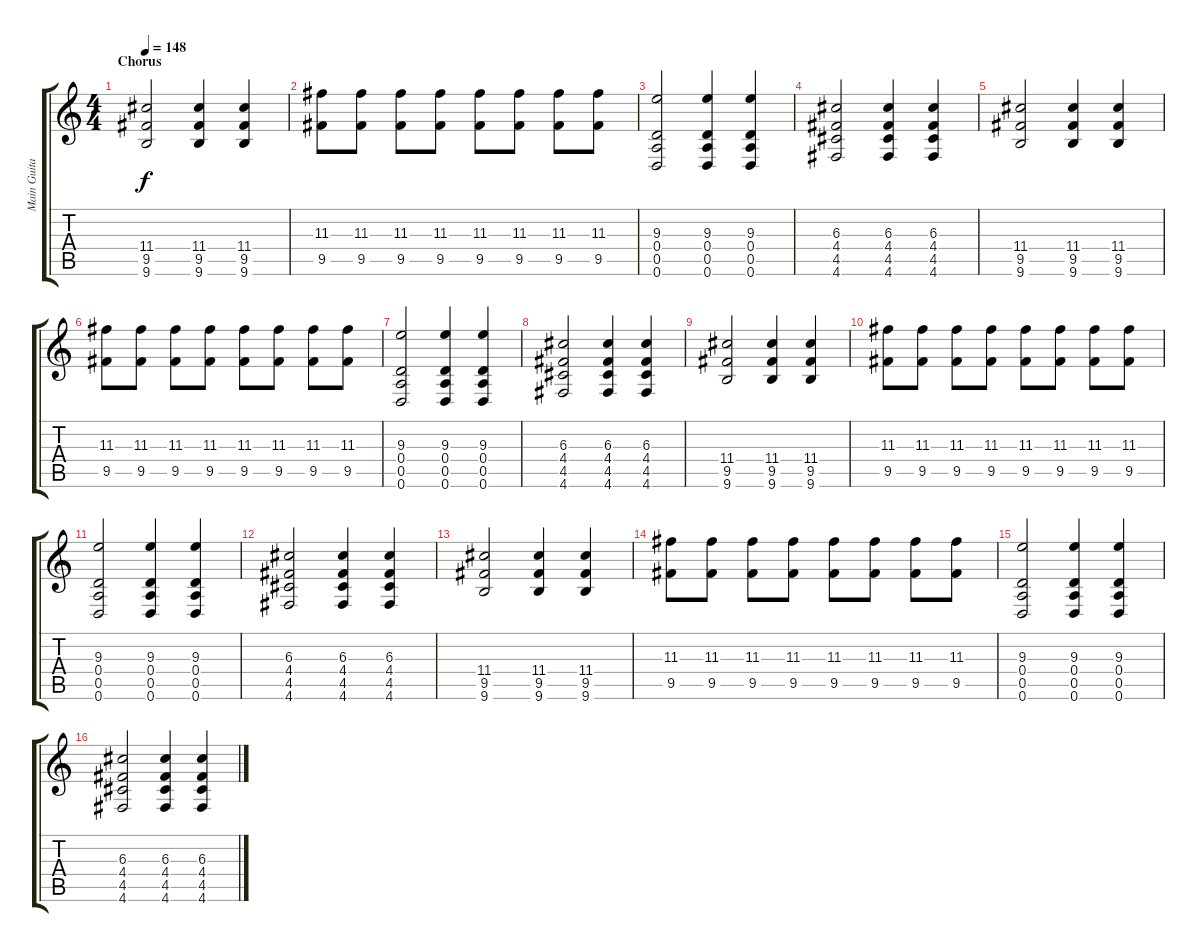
\track ("Main Guitar" "Main Guita") {instrument distortionguitar}
\staff {score tabs}
\tuning (E4 B3 G3 D3 A2 D2) {hide}
\ts (4 4)
\section ("" "Chorus")
\tempo 148
\clef g2
\ks c
(11.4 9.5 9.6).2{dy f} (11.4 9.5 9.6).4 (11.4 9.5 9.6).4 |
(11.3 9.5).8 (11.3 9.5).8 (11.3 9.5).8 (11.3 9.5).8 (11.3 9.5).8 (11.3 9.5).8 (11.3 9.5).8 (11.3 9.5).8 |
(9.3 0.4 0.5 0.6).2 (9.3 0.4 0.5 0.6).4 (9.3 0.4 0.5 0.6).4 |
(6.3 4.4 4.5 4.6).2 (6.3 4.4 4.5 4.6).4 (6.3 4.4 4.5 4.6).4 |
(11.4 9.5 9.6).2 (11.4 9.5 9.6).4 (11.4 9.5 9.6).4 |
(11.3 9.5).8 (11.3 9.5).8 (11.3 9.5).8 (11.3 9.5).8 (11.3 9.5).8 (11.3 9.5).8 (11.3 9.5).8 (11.3 9.5).8 |
(9.3 0.4 0.5 0.6).2 (9.3 0.4 0.5 0.6).4 (9.3 0.4 0.5 0.6).4 |
(6.3 4.4 4.5 4.6).2 (6.3 4.4 4.5 4.6).4 (6.3 4.4 4.5 4.6).4 |
(11.4 9.5 9.6).2 (11.4 9.5 9.6).4 (11.4 9.5 9.6).4 |
(11.3 9.5).8 (11.3 9.5).8 (11.3 9.5).8 (11.3 9.5).8 (11.3 9.5).8 (11.3 9.5).8 (11.3 9.5).8 (11.3 9.5).8 |
(9.3 0.4 0.5 0.6).2 (9.3 0.4 0.5 0.6).4 (9.3 0.4 0.5 0.6).4 |
(6.3 4.4 4.5 4.6).2 (6.3 4.4 4.5 4.6).4 (6.3 4.4 4.5 4.6).4 |
(11.4 9.5 9.6).2 (11.4 9.5 9.6).4 (11.4 9.5 9.6).4 |
(11.3 9.5).8 (11.3 9.5).8 (11.3 9.5).8 (11.3 9.5).8 (11.3 9.5).8 (11.3 9.5).8 (11.3 9.5).8 (11.3 9.5).8 |
(9.3 0.4 0.5 0.6).2 (9.3 0.4 0.5 0.6).4 (9.3 0.4 0.5 0.6).4 |
(6.3 4.4 4.5 4.6).2 (6.3 4.4 4.5 4.6).4 (6.3 4.4 4.5 4.6).4
